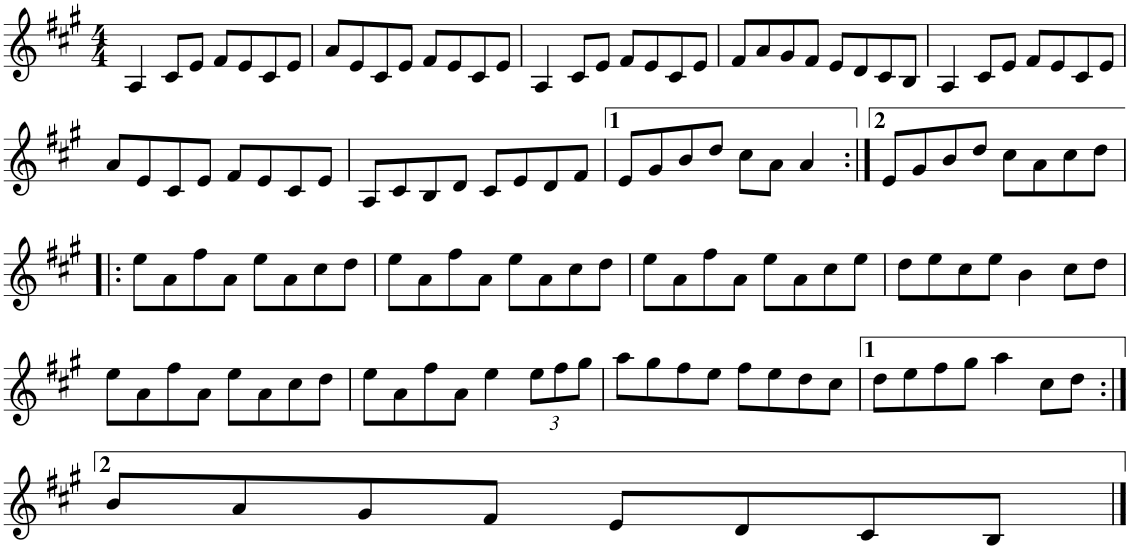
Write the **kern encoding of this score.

**kern
*part1
*staff1
*I"Piano
*I'Pno
*clefG2
*k[f#c#g#]
*A:
*M4/4
=1
4A/
8c#/L
8e/J
8f#/L
8e/
8c#/
8e/J
=2
8a/L
8e/
8c#/
8e/J
8f#/L
8e/
8c#/
8e/J
=3
4A/
8c#/L
8e/J
8f#/L
8e/
8c#/
8e/J
=4
8f#/L
8a/
8g#/
8f#/J
8e/L
8d/
8c#/
8B/J
=5
4A/
8c#/L
8e/J
8f#/L
8e/
8c#/
8e/J
!!LO:LB:g=z
=6
8a/L
8e/
8c#/
8e/J
8f#/L
8e/
8c#/
8e/J
=7
8A/L
8c#/
8B/
8d/J
8c#/L
8e/
8d/
8f#/J
=8
8e/L
8g#/
8b/
8dd/J
8cc#\L
8a\J
4a/
=9:|!
8e/L
8g#/
8b/
8dd/J
8cc#\L
8a\
8cc#\
8dd\J
!!LO:LB:g=z
=10!|:
8ee\L
8a\
8ff#\
8a\J
8ee\L
8a\
8cc#\
8dd\J
=11
8ee\L
8a\
8ff#\
8a\J
8ee\L
8a\
8cc#\
8dd\J
=12
8ee\L
8a\
8ff#\
8a\J
8ee\L
8a\
8cc#\
8ee\J
=13
8dd\L
8ee\
8cc#\
8ee\J
4b\
8cc#\L
8dd\J
!!LO:LB:g=z
=14
8ee\L
8a\
8ff#\
8a\J
8ee\L
8a\
8cc#\
8dd\J
=15
8ee\L
8a\
8ff#\
8a\J
4ee\
*Xbrackettup
12ee\L
12ff#\
12gg#\J
=16
8aa\L
8gg#\
8ff#\
8ee\J
8ff#\L
8ee\
8dd\
8cc#\J
=17
8dd\L
8ee\
8ff#\
8gg#\J
4aa\
8cc#\L
8dd\J
!!LO:LB:g=z
=18:|!
8b/L
8a/
8g#/
8f#/J
8e/L
8d/
8c#/
8B/J
==
*-
